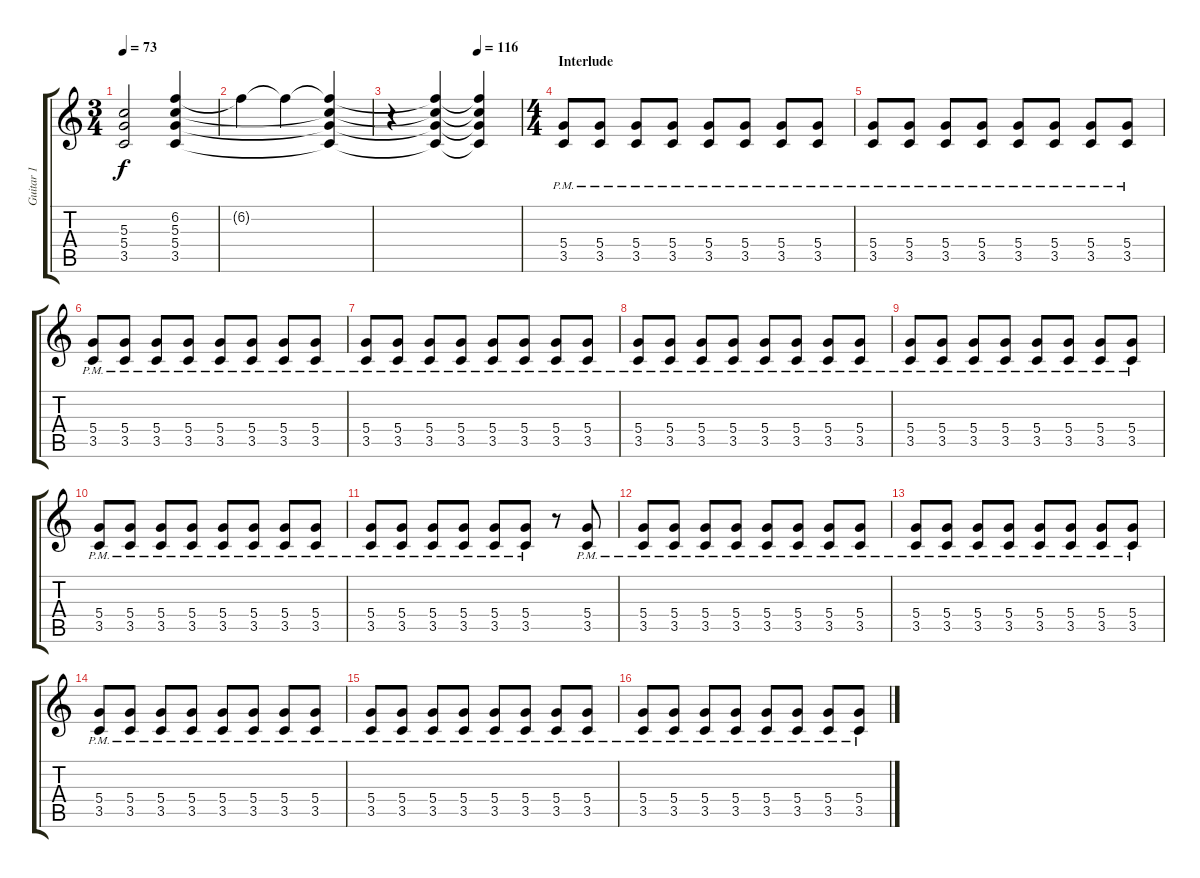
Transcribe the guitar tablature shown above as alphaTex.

\track ("Guitar 1" "Guitar 1") {instrument distortionguitar}
\staff {score tabs}
\tuning (E4 B3 G3 D3 A2 E2) {hide}
\ts (3 4)
\tempo 73
\clef g2
\ks c
(5.3 5.4 3.5).2{dy f} (6.2 5.3 5.4 3.5).4 |
6.2{t}.4 6.2{t}.4 (6.2{t} 5.3{t} 5.4{t} 3.5{t}).4 |
\tempo (116 0.6666666666666666)
r.4 (6.2{t} 5.3{t} 5.4{t} 3.5{t}).4 (6.2{t} 5.3{t} 5.4{t} 3.5{t}).4 |
\ts (4 4)
\section ("" "Interlude")
(5.4{pm} 3.5{pm}).8 (5.4{pm} 3.5{pm}).8 (5.4{pm} 3.5{pm}).8 (5.4{pm} 3.5{pm}).8 (5.4{pm} 3.5{pm}).8 (5.4{pm} 3.5{pm}).8 (5.4{pm} 3.5{pm}).8 (5.4{pm} 3.5{pm}).8 |
(5.4{pm} 3.5{pm}).8 (5.4{pm} 3.5{pm}).8 (5.4{pm} 3.5{pm}).8 (5.4{pm} 3.5{pm}).8 (5.4{pm} 3.5{pm}).8 (5.4{pm} 3.5{pm}).8 (5.4{pm} 3.5{pm}).8 (5.4{pm} 3.5{pm}).8 |
(5.4{pm} 3.5{pm}).8 (5.4{pm} 3.5{pm}).8 (5.4{pm} 3.5{pm}).8 (5.4{pm} 3.5{pm}).8 (5.4{pm} 3.5{pm}).8 (5.4{pm} 3.5{pm}).8 (5.4{pm} 3.5{pm}).8 (5.4{pm} 3.5{pm}).8 |
(5.4{pm} 3.5{pm}).8 (5.4{pm} 3.5{pm}).8 (5.4{pm} 3.5{pm}).8 (5.4{pm} 3.5{pm}).8 (5.4{pm} 3.5{pm}).8 (5.4{pm} 3.5{pm}).8 (5.4{pm} 3.5{pm}).8 (5.4{pm} 3.5{pm}).8 |
(5.4{pm} 3.5{pm}).8 (5.4{pm} 3.5{pm}).8 (5.4{pm} 3.5{pm}).8 (5.4{pm} 3.5{pm}).8 (5.4{pm} 3.5{pm}).8 (5.4{pm} 3.5{pm}).8 (5.4{pm} 3.5{pm}).8 (5.4{pm} 3.5{pm}).8 |
(5.4{pm} 3.5{pm}).8 (5.4{pm} 3.5{pm}).8 (5.4{pm} 3.5{pm}).8 (5.4{pm} 3.5{pm}).8 (5.4{pm} 3.5{pm}).8 (5.4{pm} 3.5{pm}).8 (5.4{pm} 3.5{pm}).8 (5.4{pm} 3.5{pm}).8 |
(5.4{pm} 3.5{pm}).8 (5.4{pm} 3.5{pm}).8 (5.4{pm} 3.5{pm}).8 (5.4{pm} 3.5{pm}).8 (5.4{pm} 3.5{pm}).8 (5.4{pm} 3.5{pm}).8 (5.4{pm} 3.5{pm}).8 (5.4{pm} 3.5{pm}).8 |
(5.4{pm} 3.5{pm}).8 (5.4{pm} 3.5{pm}).8 (5.4{pm} 3.5{pm}).8 (5.4{pm} 3.5{pm}).8 (5.4{pm} 3.5{pm}).8 (5.4{pm} 3.5{pm}).8 r.8 (5.4{pm} 3.5{pm}).8 |
(5.4{pm} 3.5{pm}).8 (5.4{pm} 3.5{pm}).8 (5.4{pm} 3.5{pm}).8 (5.4{pm} 3.5{pm}).8 (5.4{pm} 3.5{pm}).8 (5.4{pm} 3.5{pm}).8 (5.4{pm} 3.5{pm}).8 (5.4{pm} 3.5{pm}).8 |
(5.4{pm} 3.5{pm}).8 (5.4{pm} 3.5{pm}).8 (5.4{pm} 3.5{pm}).8 (5.4{pm} 3.5{pm}).8 (5.4{pm} 3.5{pm}).8 (5.4{pm} 3.5{pm}).8 (5.4{pm} 3.5{pm}).8 (5.4{pm} 3.5{pm}).8 |
(5.4{pm} 3.5{pm}).8 (5.4{pm} 3.5{pm}).8 (5.4{pm} 3.5{pm}).8 (5.4{pm} 3.5{pm}).8 (5.4{pm} 3.5{pm}).8 (5.4{pm} 3.5{pm}).8 (5.4{pm} 3.5{pm}).8 (5.4{pm} 3.5{pm}).8 |
(5.4{pm} 3.5{pm}).8 (5.4{pm} 3.5{pm}).8 (5.4{pm} 3.5{pm}).8 (5.4{pm} 3.5{pm}).8 (5.4{pm} 3.5{pm}).8 (5.4{pm} 3.5{pm}).8 (5.4{pm} 3.5{pm}).8 (5.4{pm} 3.5{pm}).8 |
(5.4{pm} 3.5{pm}).8 (5.4{pm} 3.5{pm}).8 (5.4{pm} 3.5{pm}).8 (5.4{pm} 3.5{pm}).8 (5.4{pm} 3.5{pm}).8 (5.4{pm} 3.5{pm}).8 (5.4{pm} 3.5{pm}).8 (5.4{pm} 3.5{pm}).8
